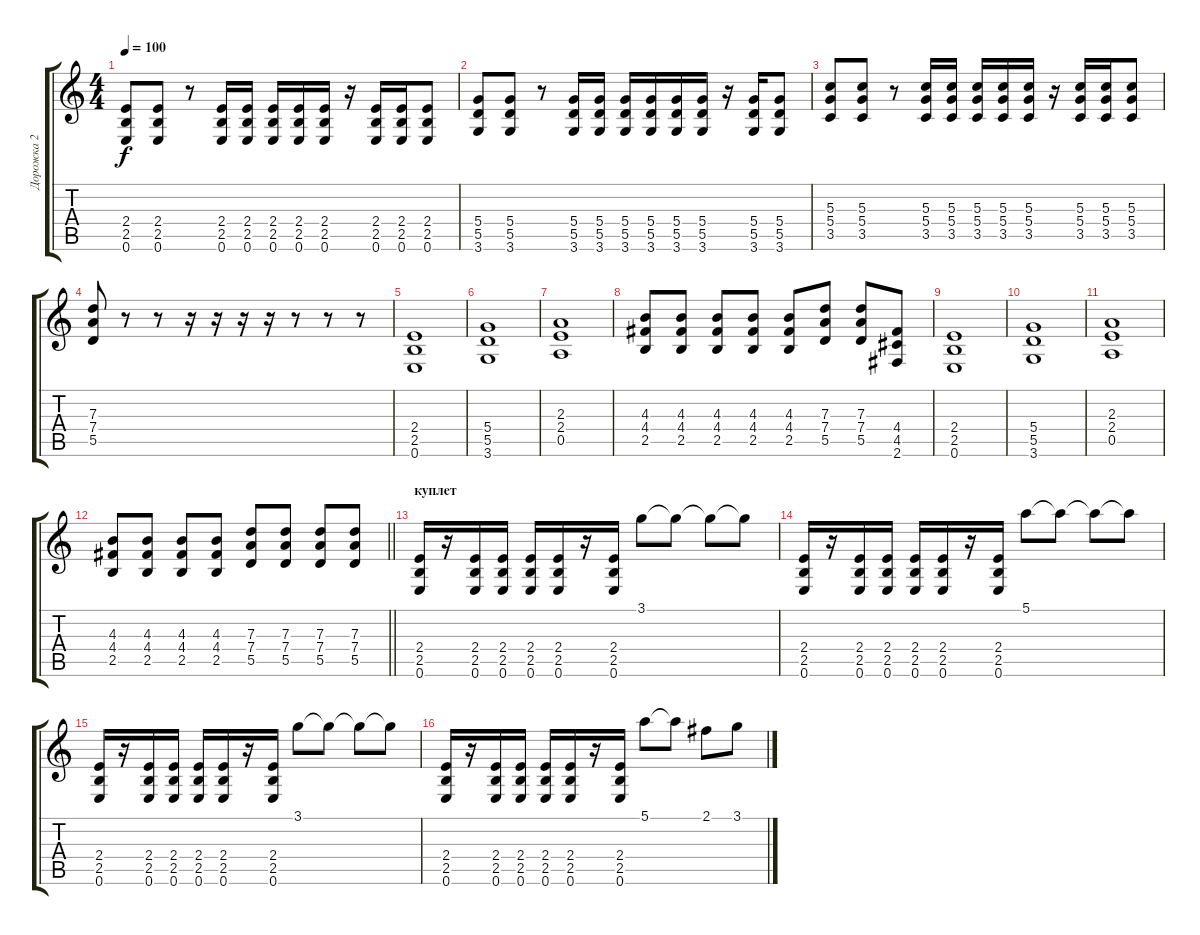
\track ("Дорожка 2" "Дорожка 2") {instrument distortionguitar}
\staff {score tabs}
\tuning (E4 B3 G3 D3 A2 E2) {hide}
\ts (4 4)
\tempo 100
\clef g2
\ks c
(2.4 2.5 0.6).8{dy f} (2.4 2.5 0.6).8 r.8 (2.4 2.5 0.6).16 (2.4 2.5 0.6).16 (2.4 2.5 0.6).16 (2.4 2.5 0.6).16 (2.4 2.5 0.6).16 r.16 (2.4 2.5 0.6).16 (2.4 2.5 0.6).16 (2.4 2.5 0.6).8 |
(5.4 5.5 3.6).8 (5.4 5.5 3.6).8 r.8 (5.4 5.5 3.6).16 (5.4 5.5 3.6).16 (5.4 5.5 3.6).16 (5.4 5.5 3.6).16 (5.4 5.5 3.6).16 (5.4 5.5 3.6).16 r.16 (5.4 5.5 3.6).16 (5.4 5.5 3.6).8 |
(5.3 5.4 3.5).8 (5.3 5.4 3.5).8 r.8 (5.3 5.4 3.5).16 (5.3 5.4 3.5).16 (5.3 5.4 3.5).16 (5.3 5.4 3.5).16 (5.3 5.4 3.5).16 r.16 (5.3 5.4 3.5).16 (5.3 5.4 3.5).16 (5.3 5.4 3.5).8 |
(7.3 7.4 5.5).8 r.8 r.8 r.16 r.16 r.16 r.16 r.8 r.8 r.8 |
(2.4 2.5 0.6).1 |
(5.4 5.5 3.6).1 |
(2.3 2.4 0.5).1 |
(4.3 4.4 2.5).8 (4.3 4.4 2.5).8 (4.3 4.4 2.5).8 (4.3 4.4 2.5).8 (4.3 4.4 2.5).8 (7.3 7.4 5.5).8 (7.3 7.4 5.5).8 (4.4 4.5 2.6).8 |
(2.4 2.5 0.6).1 |
(5.4 5.5 3.6).1 |
(2.3 2.4 0.5).1 |
\barLineRight lightlight
(4.3 4.4 2.5).8 (4.3 4.4 2.5).8 (4.3 4.4 2.5).8 (4.3 4.4 2.5).8 (7.3 7.4 5.5).8 (7.3 7.4 5.5).8 (7.3 7.4 5.5).8 (7.3 7.4 5.5).8 |
\section ("" "куплет")
(2.4 2.5 0.6).16 r.16 (2.4 2.5 0.6).16 (2.4 2.5 0.6).16 (2.4 2.5 0.6).16 (2.4 2.5 0.6).16 r.16 (2.4 2.5 0.6).16 3.1.8 3.1{t}.8 3.1{t}.8 3.1{t}.8 |
(2.4 2.5 0.6).16 r.16 (2.4 2.5 0.6).16 (2.4 2.5 0.6).16 (2.4 2.5 0.6).16 (2.4 2.5 0.6).16 r.16 (2.4 2.5 0.6).16 5.1.8 5.1{t}.8 5.1{t}.8 5.1{t}.8 |
(2.4 2.5 0.6).16 r.16 (2.4 2.5 0.6).16 (2.4 2.5 0.6).16 (2.4 2.5 0.6).16 (2.4 2.5 0.6).16 r.16 (2.4 2.5 0.6).16 3.1.8 3.1{t}.8 3.1{t}.8 3.1{t}.8 |
(2.4 2.5 0.6).16 r.16 (2.4 2.5 0.6).16 (2.4 2.5 0.6).16 (2.4 2.5 0.6).16 (2.4 2.5 0.6).16 r.16 (2.4 2.5 0.6).16 5.1.8 5.1{t}.8 2.1.8 3.1.8
